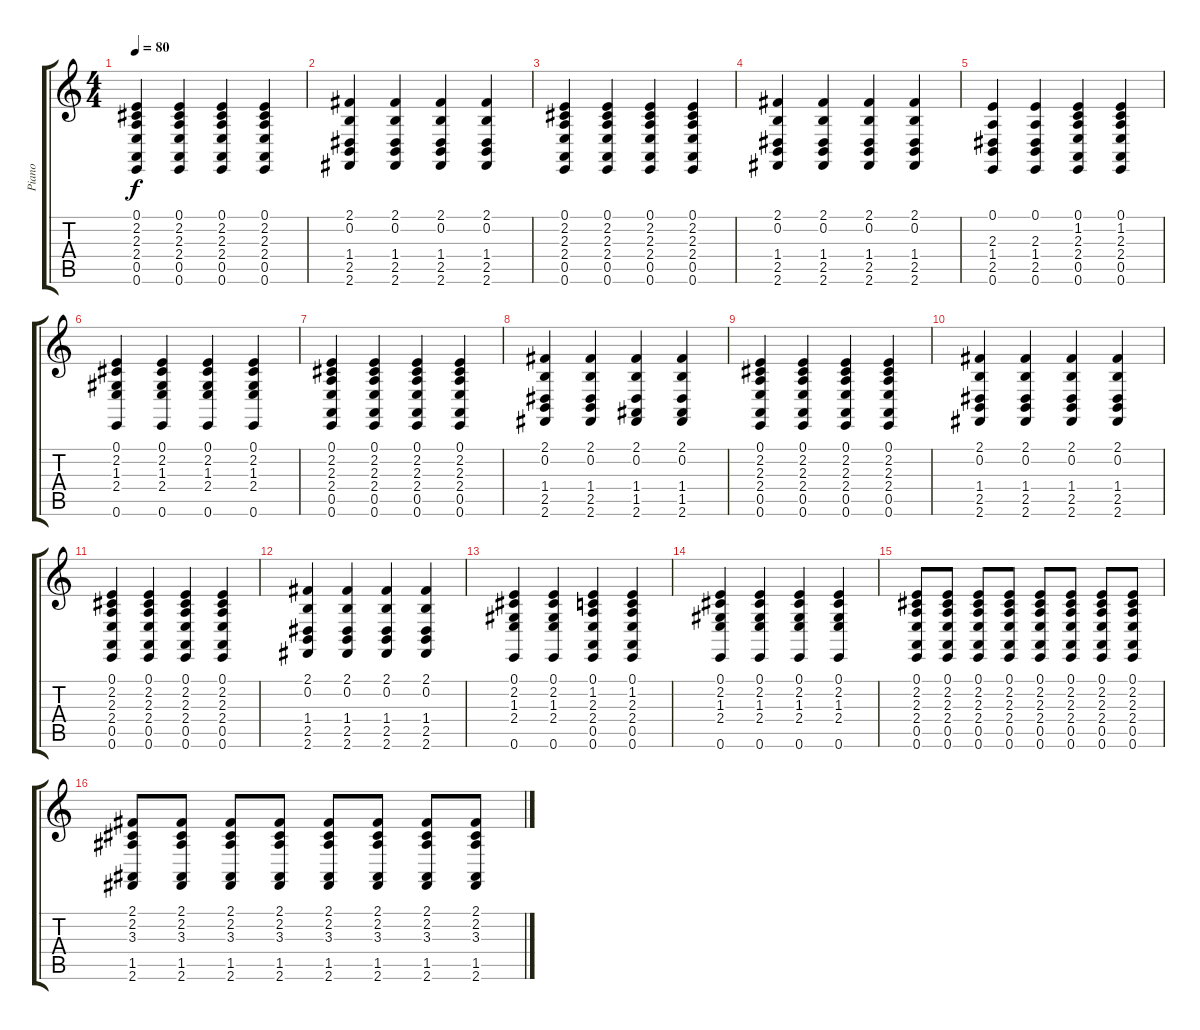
\track ("Piano" "Piano") {instrument acousticgrandpiano}
\staff {score tabs}
\tuning (E4 B3 G3 D3 A2 E2) {hide}
\ts (4 4)
\tempo 80
\clef g2
\ks c
(0.1 2.2 2.3 2.4 0.5 0.6).4{dy f} (0.1 2.2 2.3 2.4 0.5 0.6).4 (0.1 2.2 2.3 2.4 0.5 0.6).4 (0.1 2.2 2.3 2.4 0.5 0.6).4 |
(2.1 0.2 1.4 2.5 2.6).4 (2.1 0.2 1.4 2.5 2.6).4 (2.1 0.2 1.4 2.5 2.6).4 (2.1 0.2 1.4 2.5 2.6).4 |
(0.1 2.2 2.3 2.4 0.5 0.6).4 (0.1 2.2 2.3 2.4 0.5 0.6).4 (0.1 2.2 2.3 2.4 0.5 0.6).4 (0.1 2.2 2.3 2.4 0.5 0.6).4 |
(2.1 0.2 1.4 2.5 2.6).4 (2.1 0.2 1.4 2.5 2.6).4 (2.1 0.2 1.4 2.5 2.6).4 (2.1 0.2 1.4 2.5 2.6).4 |
(0.1 2.3 1.4 2.5 0.6).4 (0.1 2.3 1.4 2.5 0.6).4 (0.1 1.2 2.3 2.4 0.5 0.6).4 (0.1 1.2 2.3 2.4 0.5 0.6).4 |
(0.1 2.2 1.3 2.4 0.6).4 (0.1 2.2 1.3 2.4 0.6).4 (0.1 2.2 1.3 2.4 0.6).4 (0.1 2.2 1.3 2.4 0.6).4 |
(0.1 2.2 2.3 2.4 0.5 0.6).4 (0.1 2.2 2.3 2.4 0.5 0.6).4 (0.1 2.2 2.3 2.4 0.5 0.6).4 (0.1 2.2 2.3 2.4 0.5 0.6).4 |
(2.1 0.2 1.4 2.5 2.6).4 (2.1 0.2 1.4 2.5 2.6).4 (2.1 0.2 1.4 1.5 2.6).4 (2.1 0.2 1.4 1.5 2.6).4 |
(0.1 2.2 2.3 2.4 0.5 0.6).4 (0.1 2.2 2.3 2.4 0.5 0.6).4 (0.1 2.2 2.3 2.4 0.5 0.6).4 (0.1 2.2 2.3 2.4 0.5 0.6).4 |
(2.1 0.2 1.4 2.5 2.6).4 (2.1 0.2 1.4 2.5 2.6).4 (2.1 0.2 1.4 2.5 2.6).4 (2.1 0.2 1.4 2.5 2.6).4 |
(0.1 2.2 2.3 2.4 0.5 0.6).4 (0.1 2.2 2.3 2.4 0.5 0.6).4 (0.1 2.2 2.3 2.4 0.5 0.6).4 (0.1 2.2 2.3 2.4 0.5 0.6).4 |
(2.1 0.2 1.4 2.5 2.6).4 (2.1 0.2 1.4 2.5 2.6).4 (2.1 0.2 1.4 2.5 2.6).4 (2.1 0.2 1.4 2.5 2.6).4 |
(0.1 2.2 1.3 2.4 0.6).4 (0.1 2.2 1.3 2.4 0.6).4 (0.1 1.2 2.3 2.4 0.5 0.6).4 (0.1 1.2 2.3 2.4 0.5 0.6).4 |
(0.1 2.2 1.3 2.4 0.6).4 (0.1 2.2 1.3 2.4 0.6).4 (0.1 2.2 1.3 2.4 0.6).4 (0.1 2.2 1.3 2.4 0.6).4 |
(0.1 2.2 2.3 2.4 0.5 0.6).8 (0.1 2.2 2.3 2.4 0.5 0.6).8 (0.1 2.2 2.3 2.4 0.5 0.6).8 (0.1 2.2 2.3 2.4 0.5 0.6).8 (0.1 2.2 2.3 2.4 0.5 0.6).8 (0.1 2.2 2.3 2.4 0.5 0.6).8 (0.1 2.2 2.3 2.4 0.5 0.6).8 (0.1 2.2 2.3 2.4 0.5 0.6).8 |
(2.1 2.2 3.3 1.5 2.6).8 (2.1 2.2 3.3 1.5 2.6).8 (2.1 2.2 3.3 1.5 2.6).8 (2.1 2.2 3.3 1.5 2.6).8 (2.1 2.2 3.3 1.5 2.6).8 (2.1 2.2 3.3 1.5 2.6).8 (2.1 2.2 3.3 1.5 2.6).8 (2.1 2.2 3.3 1.5 2.6).8
